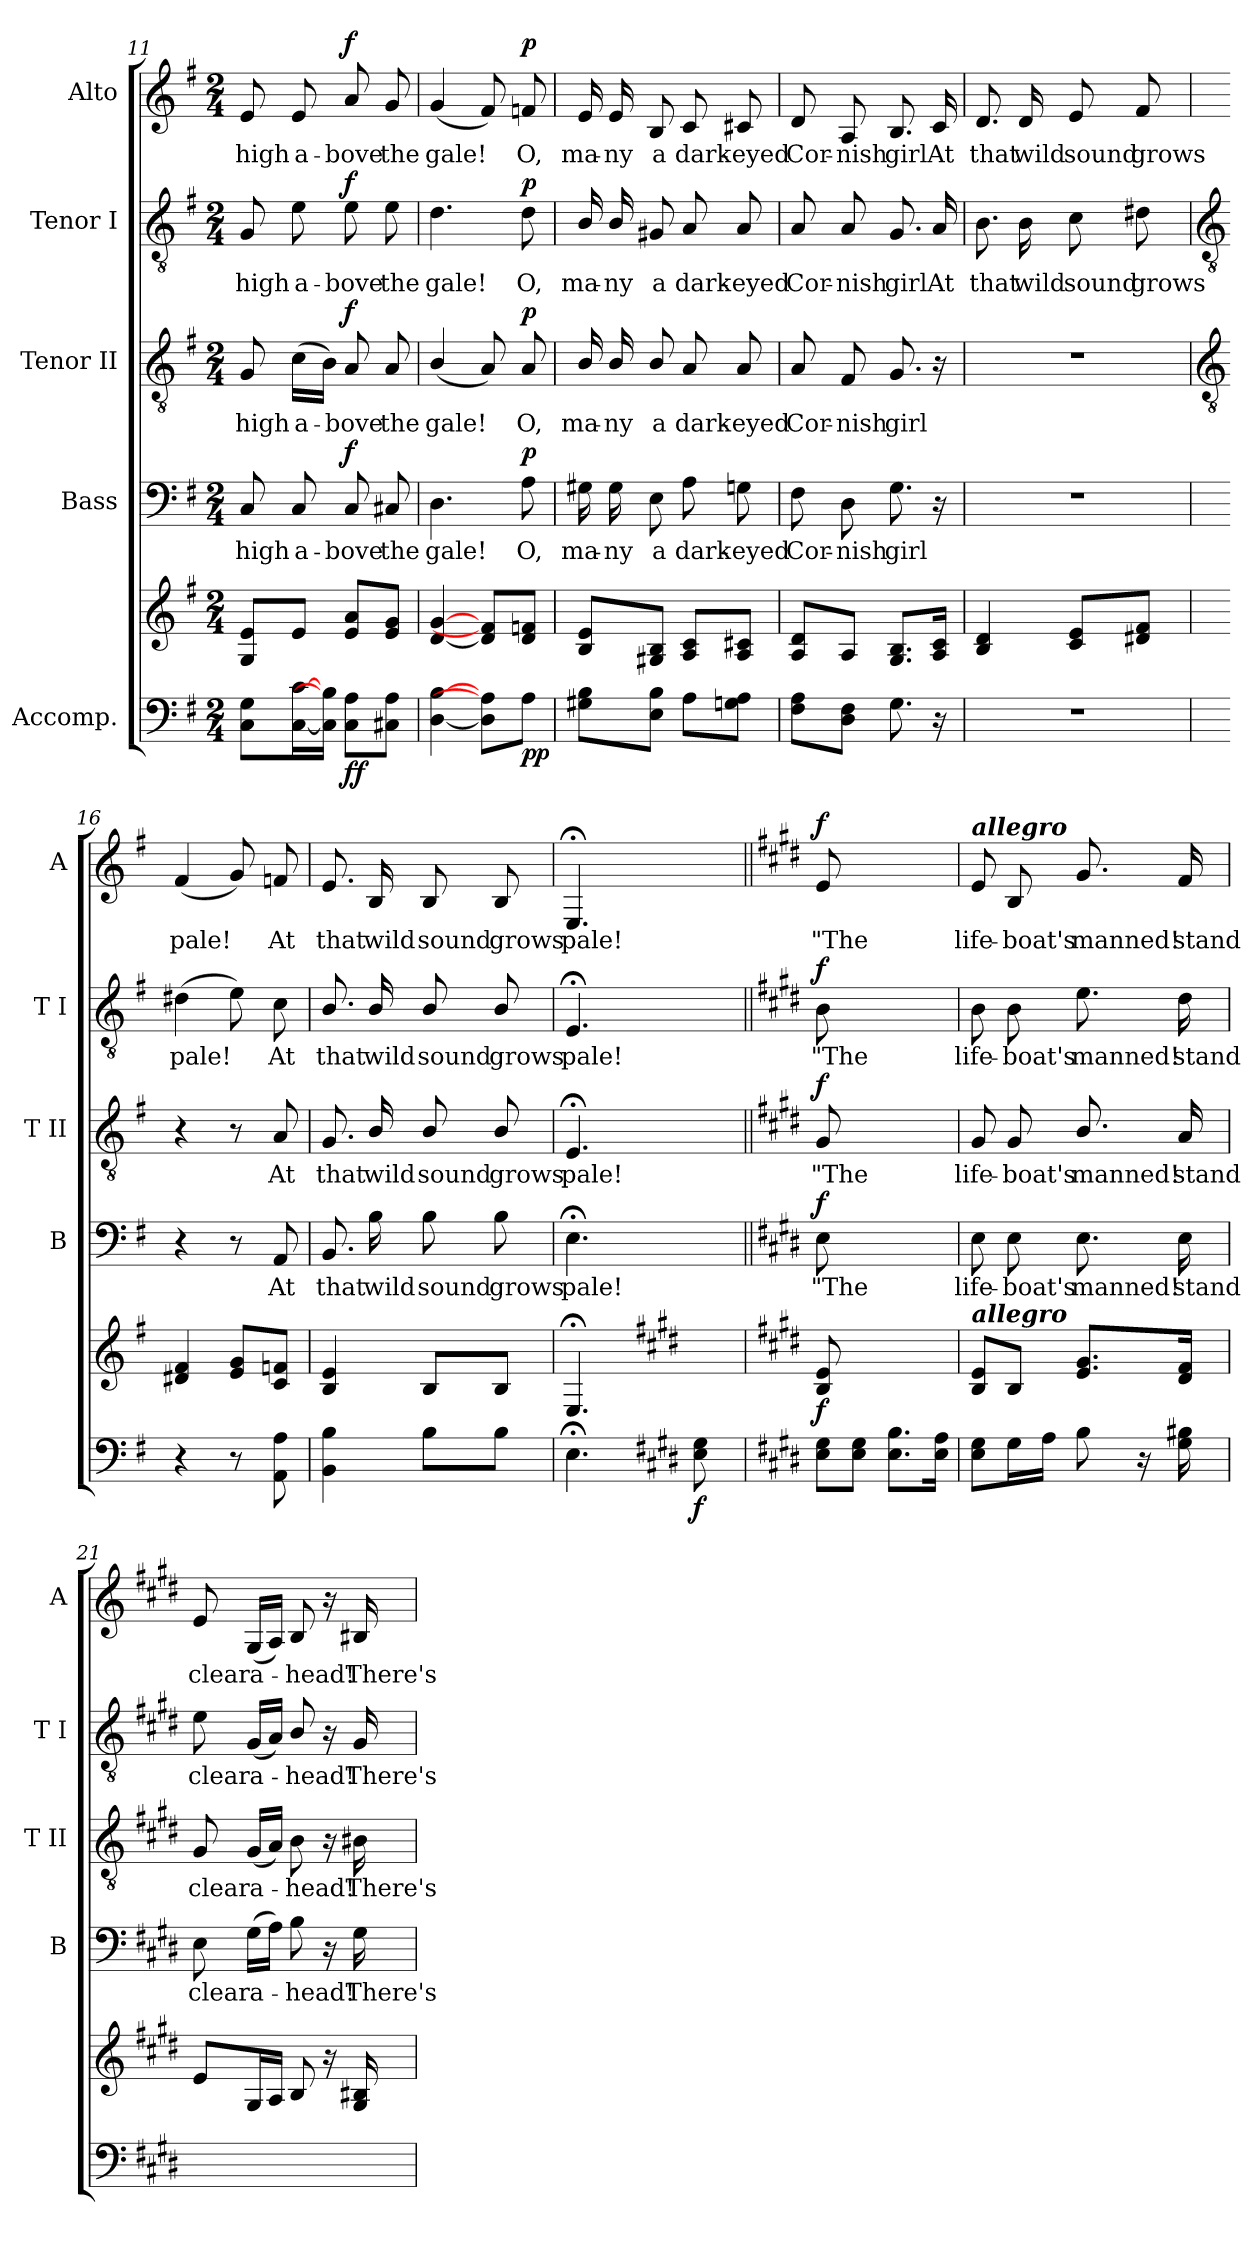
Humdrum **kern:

**kern	**kern	**dynam	**kern	**text	**dynam	**kern	**text	**dynam	**kern	**text	**dynam	**kern	**text	**dynam
*part5	*part5	*part5	*part4	*part4	*part4	*part3	*part3	*part3	*part2	*part2	*part2	*part1	*part1	*part1
*staff6	*staff5	*staff5/6	*staff4	*staff4	*staff4	*staff3	*staff3	*staff3	*staff2	*staff2	*staff2	*staff1	*staff1	*staff1
*I"Accomp.	*	*	*I"Bass	*	*	*I"Tenor II	*	*	*I"Tenor I	*	*	*I"Alto	*	*
*	*	*	*I'B	*	*	*I'T II	*	*	*I'T I	*	*	*I'A	*	*
!!LO:LB:g=z
*clefF4	*clefG2	*	*clefF4	*	*	*clefGv2	*	*	*clefGv2	*	*	*clefG2	*	*
*k[f#]	*k[f#]	*	*k[f#]	*	*	*k[f#]	*	*	*k[f#]	*	*	*k[f#]	*	*
*G:	*G:	*	*G:	*	*	*G:	*	*	*G:	*	*	*G:	*	*
*M2/4	*M2/4	*	*M2/4	*	*	*M2/4	*	*	*M2/4	*	*	*M2/4	*	*
=11	=11	=11	=11	=11	=11	=11	=11	=11	=11	=11	=11	=11	=11	=11
!	!	!	!	!LO:LY:b	!	!	!LO:LY:b	!	!	!LO:LY:b	!	!	!LO:LY:b	!
8C 8GL	8G 8eL	.	8C	high	.	8G	high	.	8G	high	.	8e	high	.
!	!	!	!	!LO:LY:b	!	!	!LO:LY:b	!	!	!LO:LY:b	!	!	!LO:LY:b	!
[16C [16cL	8eJ	.	8C	a-	.	(>16cLL	a-	.	8e	a-	.	8e	a-	.
16C] 16B]JJ	.	.	.	.	.	16BJJ)	.	.	.	.	.	.	.	.
!	!	!LO:DY:b=2	!	!LO:LY:b	!	!	!LO:LY:b	!	!	!LO:LY:b	!	!	!LO:LY:b	!
!	!	!LO:DY:n=1:b	!	!	!LO:DY:b	!	!	!LO:DY:b	!	!	!LO:DY:b	!	!	!LO:DY:b
8C 8AL	8e 8aL	f f	8C	bove	f	8A	bove	f	8e	bove	f	8a	bove	f
!	!	!	!	!LO:LY:b	!	!	!LO:LY:b	!	!	!LO:LY:b	!	!	!LO:LY:b	!
8C#X 8AJ	8e 8gJ	.	8C#X	the	.	8A	the	.	8e	the	.	8g	the	.
=12	=12	=12	=12	=12	=12	=12	=12	=12	=12	=12	=12	=12	=12	=12
!	!	!	!	!LO:LY:b	!	!	!LO:LY:b	!	!	!LO:LY:b	!	!	!LO:LY:b	!
[4D [4B	[4d [4g	.	4.D	gale!	.	(<4B/	gale!	.	4.d	gale!	.	(<4g	gale!	.
8D] 8A]L	8d] 8f#]L	.	.	.	.	8A)	.	.	.	.	.	8f#)	.	.
!	!	!LO:DY:b=2	!	!LO:LY:b	!	!	!LO:LY:b	!	!	!LO:LY:b	!	!	!LO:LY:b	!
!	!	!LO:DY:n=1:b	!	!	!LO:DY:b	!	!	!LO:DY:b	!	!	!LO:DY:b	!	!	!LO:DY:b
8AJ	8d 8fnJ	p p	8A	O,	p	8A	O,	p	8d	O,	p	8fn	O,	p
=13	=13	=13	=13	=13	=13	=13	=13	=13	=13	=13	=13	=13	=13	=13
!	!	!	!	!LO:LY:b	!	!	!LO:LY:b	!	!	!LO:LY:b	!	!	!LO:LY:b	!
8G#X 8BL	8B 8eL	.	16G#X	ma-	.	16B/	ma-	.	16B/	ma-	.	16e	ma-	.
!	!	!	!	!LO:LY:b	!	!	!LO:LY:b	!	!	!LO:LY:b	!	!	!LO:LY:b	!
.	.	.	16G#	-ny	.	16B/	-ny	.	16B/	-ny	.	16e	-ny	.
!	!	!	!	!LO:LY:b	!	!	!LO:LY:b	!	!	!LO:LY:b	!	!	!LO:LY:b	!
8E 8BJ	8G#X 8BJ	.	8E	a	.	8B/	a	.	8G#X	a	.	8B	a	.
!	!	!	!	!LO:LY:b	!	!	!LO:LY:b	!	!	!LO:LY:b	!	!	!LO:LY:b	!
8AL	8A 8cL	.	8A	dark-	.	8A	dark-	.	8A	dark-	.	8c	dark-	.
!	!	!	!	!LO:LY:b	!	!	!LO:LY:b	!	!	!LO:LY:b	!	!	!LO:LY:b	!
8Gn 8AJ	8A 8c#XJ	.	8Gn	-eyed	.	8A	-eyed	.	8A	-eyed	.	8c#X	-eyed	.
=14	=14	=14	=14	=14	=14	=14	=14	=14	=14	=14	=14	=14	=14	=14
!	!	!	!	!LO:LY:b	!	!	!LO:LY:b	!	!	!LO:LY:b	!	!	!LO:LY:b	!
8F# 8AL	8A 8dL	.	8F#	Cor-	.	8A	Cor-	.	8A	Cor-	.	8d	Cor-	.
!	!	!	!	!LO:LY:b	!	!	!LO:LY:b	!	!	!LO:LY:b	!	!	!LO:LY:b	!
8D 8F#J	8AJ	.	8D	-nish	.	8F#	-nish	.	8A	-nish	.	8A	-nish	.
!	!	!	!	!LO:LY:b	!	!	!LO:LY:b	!	!	!LO:LY:b	!	!	!LO:LY:b	!
8.G	8.G 8.BL	.	8.G	girl	.	8.G	girl	.	8.G	girl	.	8.B	girl	.
!	!	!	!	!	!	!	!	!	!	!LO:LY:b	!	!	!LO:LY:b	!
16r	16A 16cJ	.	16r	.	.	16r	.	.	16A	At	.	16c	At	.
=15	=15	=15	=15	=15	=15	=15	=15	=15	=15	=15	=15	=15	=15	=15
!LO:N:vis=1	!	!	!LO:N:vis=1	!	!	!LO:N:vis=1	!	!	!	!LO:LY:b	!	!	!LO:LY:b	!
2r	4B 4d	.	2r	.	.	2r	.	.	8.B	that	.	8.d	that	.
!	!	!	!	!	!	!	!	!	!	!LO:LY:b	!	!	!LO:LY:b	!
.	.	.	.	.	.	.	.	.	16B	wild	.	16d	wild	.
!	!	!	!	!	!	!	!	!	!	!LO:LY:b	!	!	!LO:LY:b	!
.	8c 8eL	.	.	.	.	.	.	.	8c	sound	.	8e	sound	.
!	!	!	!	!	!	!	!	!	!	!LO:LY:b	!	!	!LO:LY:b	!
.	8d#X 8f#J	.	.	.	.	.	.	.	8d#X	grows	.	8f#	grows	.
!!LO:LB:g=z
=16	=16	=16	=16	=16	=16	=16	=16	=16	=16	=16	=16	=16	=16	=16
*	*	*	*	*	*	*clefGv2	*	*	*clefGv2	*	*	*	*	*
!	!	!	!	!	!	!	!	!	!	!LO:LY:b	!	!	!LO:LY:b	!
4r	4d#X 4f#	.	4r	.	.	4r	.	.	(>4d#X	pale!	.	(<4f#	pale!	.
8r	8e 8gL	.	8r	.	.	8r	.	.	8e)	.	.	8g)	.	.
!	!	!	!	!LO:LY:b	!	!	!LO:LY:b	!	!	!LO:LY:b	!	!	!LO:LY:b	!
8AA 8A	8c 8fnJ	.	8AA	At	.	8A	At	.	8c	At	.	8fn	At	.
=17	=17	=17	=17	=17	=17	=17	=17	=17	=17	=17	=17	=17	=17	=17
!	!	!	!	!LO:LY:b	!	!	!LO:LY:b	!	!	!LO:LY:b	!	!	!LO:LY:b	!
4BB 4B	4B 4e	.	8.BB	that	.	8.G	that	.	8.B/	that	.	8.e	that	.
!	!	!	!	!LO:LY:b	!	!	!LO:LY:b	!	!	!LO:LY:b	!	!	!LO:LY:b	!
.	.	.	16B	wild	.	16B/	wild	.	16B/	wild	.	16B/	wild	.
!	!	!	!	!LO:LY:b	!	!	!LO:LY:b	!	!	!LO:LY:b	!	!	!LO:LY:b	!
8BL	8B/L	.	8B	sound	.	8B/	sound	.	8B/	sound	.	8B/	sound	.
!	!	!	!	!LO:LY:b	!	!	!LO:LY:b	!	!	!LO:LY:b	!	!	!LO:LY:b	!
8BJ	8B/J	.	8B	grows	.	8B/	grows	.	8B/	grows	.	8B/	grows	.
=18	=18	=18	=18	=18	=18	=18	=18	=18	=18	=18	=18	=18	=18	=18
!	!	!	!	!LO:LY:b	!	!	!LO:LY:b	!	!	!LO:LY:b	!	!	!LO:LY:b	!
4.E;<	4.E;<	.	4.E;<	pale!	.	4.E;<	pale!	.	4.E;<	pale!	.	4.E;<	pale!	.
*k[f#c#g#d#]	*k[f#c#g#d#]	*	*	*	*	*	*	*	*	*	*	*	*	*
*E:	*E:	*	*	*	*	*	*	*	*	*	*	*	*	*
!	!	!LO:DY:b=2	!	!	!	!	!	!	!	!	!	!	!	!
8E 8G#	8ryy	f	8ryy	.	.	8ryy	.	.	8ryy	.	.	8ryy	.	.
=19	=19	=19||	=19||	=19||	=19||	=19||	=19||	=19||	=19||	=19||	=19||	=19||	=19||	=19||
*	*	*	*k[f#c#g#d#]	*	*	*k[f#c#g#d#]	*	*	*k[f#c#g#d#]	*	*	*k[f#c#g#d#]	*	*
*	*	*	*E:	*	*	*E:	*	*	*E:	*	*	*E:	*	*
!	!	!LO:DY:b	!	!LO:LY:b	!LO:DY:b	!	!LO:LY:b	!LO:DY:b	!	!LO:LY:b	!LO:DY:b	!	!LO:LY:b	!LO:DY:b
8E 8G#L	8B 8e	f	8E	"The	f	8G#	"The	f	8B	"The	f	8e	"The	f
8E 8G#J	4.ryy	.	4.ryy	.	.	4.ryy	.	.	4.ryy	.	.	4.ryy	.	.
8.E 8.BL	.	.	.	.	.	.	.	.	.	.	.	.	.	.
16E 16AJ	.	.	.	.	.	.	.	.	.	.	.	.	.	.
=20	=20	=20	=20	=20	=20	=20	=20	=20	=20	=20	=20	=20	=20	=20
!	!	!	!	!	!	!	!	!	!	!	!	!LO:TX:a:Bi:t=allegro	!	!
!	!LO:TX:a:Bi:t=allegro	!	!	!	!	!	!	!	!	!	!	!	!	!
!	!	!	!	!LO:LY:b	!	!	!LO:LY:b	!	!	!LO:LY:b	!	!	!LO:LY:b	!
8E 8G#L	8B 8eL	.	8E	life-	.	8G#	life-	.	8B	life-	.	8e	life-	.
!	!	!	!	!LO:LY:b	!	!	!LO:LY:b	!	!	!LO:LY:b	!	!	!LO:LY:b	!
16G#L	8BJ	.	8E	-boat's	.	8G#	-boat's	.	8B	-boat's	.	8B	-boat's	.
16AJJ	.	.	.	.	.	.	.	.	.	.	.	.	.	.
!	!	!	!	!LO:LY:b	!	!	!LO:LY:b	!	!	!LO:LY:b	!	!	!LO:LY:b	!
8B	8.e 8.g#L	.	8.E	manned!	.	8.B/	manned!	.	8.e	manned!	.	8.g#	manned!	.
16r	.	.	.	.	.	.	.	.	.	.	.	.	.	.
!	!	!	!	!LO:LY:b	!	!	!LO:LY:b	!	!	!LO:LY:b	!	!	!LO:LY:b	!
16G# 16B#X	16d# 16f#J	.	16E	stand	.	16A	stand	.	16d#	stand	.	16f#	stand	.
=21	=21	=21	=21	=21	=21	=21	=21	=21	=21	=21	=21	=21	=21	=21
!	!	!	!	!LO:LY:b	!	!	!LO:LY:b	!	!	!LO:LY:b	!	!	!LO:LY:b	!
2ryy	8eL	.	8E	clear	.	8G#	clear	.	8e	clear	.	8e	clear	.
!	!	!	!	!LO:LY:b	!	!	!LO:LY:b	!	!	!LO:LY:b	!	!	!LO:LY:b	!
.	16G#L	.	(>16G#LL	a-	.	(<16G#LL	a-	.	(<16G#LL	a-	.	(<16G#LL	a-	.
.	16AJJ	.	16AJJ)	.	.	16AJJ)	.	.	16AJJ)	.	.	16AJJ)	.	.
!	!	!	!	!LO:LY:b	!	!	!LO:LY:b	!	!	!LO:LY:b	!	!	!LO:LY:b	!
.	8B	.	8B	head!	.	8B	head!	.	8B/	head!	.	8B	head!	.
.	16r	.	16r	.	.	16r	.	.	16r	.	.	16r	.	.
!	!	!	!	!LO:LY:b	!	!	!LO:LY:b	!	!	!LO:LY:b	!	!	!LO:LY:b	!
.	16G# 16B#X	.	16G#	There's	.	16B#X	There's	.	16G#	There's	.	16B#X	There's	.
=	=	=	=	=	=	=	=	=	=	=	=	=	=	=
*-	*-	*-	*-	*-	*-	*-	*-	*-	*-	*-	*-	*-	*-	*-
